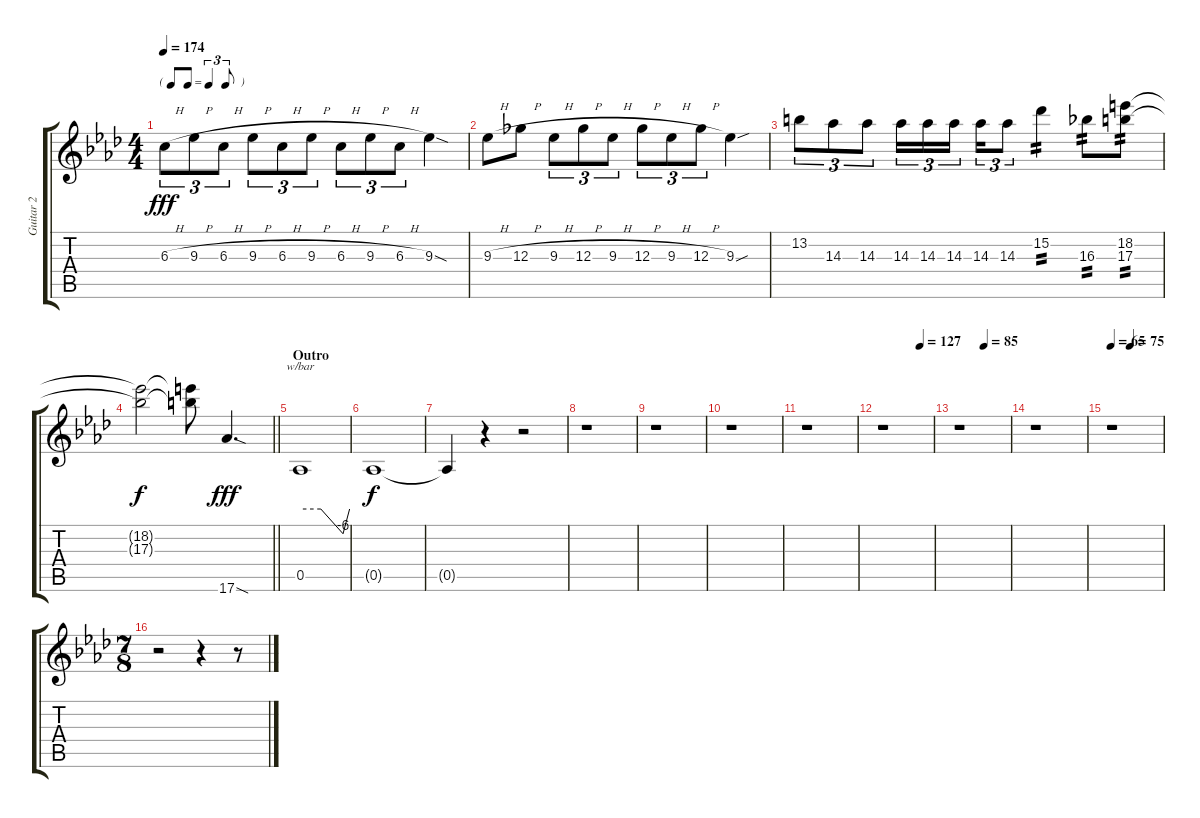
\track ("Guitar 2" "Guitar 2") {instrument distortionguitar}
\staff {score tabs}
\tuning (Eb4 Bb3 Gb3 Db3 Ab2 Eb2) {hide}
\ts (4 4)
\tf triplet8th
\tempo 174
\clef g2
\ks ab
6.3{h}.8{tu (3 2) dy fff} 9.3{h}.8{tu (3 2)} 6.3{h}.8{tu (3 2)} 9.3{h}.8{tu (3 2)} 6.3{h}.8{tu (3 2)} 9.3{h}.8{tu (3 2)} 6.3{h}.8{tu (3 2)} 9.3{h}.8{tu (3 2)} 6.3{h}.8{tu (3 2)} 9.3{sod}.4 |
9.3{h}.8 12.3{h}.8 9.3{h}.8{tu (3 2)} 12.3{h}.8{tu (3 2)} 9.3{h}.8{tu (3 2)} 12.3{h}.8{tu (3 2)} 9.3{h}.8{tu (3 2)} 12.3{h}.8{tu (3 2)} 9.3{sou}.4 |
13.2.8{tu (3 2)} 14.3.8{tu (3 2)} 14.3.8{tu (3 2)} 14.3.16{tu (3 2)} 14.3.16{tu (3 2)} 14.3.16{tu (3 2) beam splitsecondary} 14.3.16{tu (3 2)} 14.3.8{tu (3 2)} 15.2.4{tp 2} 16.3.8{tp 2} (18.2 17.3).8{tp 2} |
\barLineRight lightlight
(18.2{t} 17.3{t}).2{dy f} (18.2{t} 17.3{t}).8 17.6{sod}.4{d dy fff} |
\section ("" "Outro")
0.5.1{tbe (custom default 0 0 25 0 52 -24 60 0)} |
0.5{t}.1{dy f} |
0.5{t}.4 r.4 r.2 |
r.1 |
r.1 |
r.1 |
r.1 |
\tempo (127 0.75)
r.1 |
\tempo (85 0.5)
r.1 |
r.1 |
\tempo 65
\tempo (75 0.375)
r.1 |
\ts (7 8)
r.2 r.4 r.8
